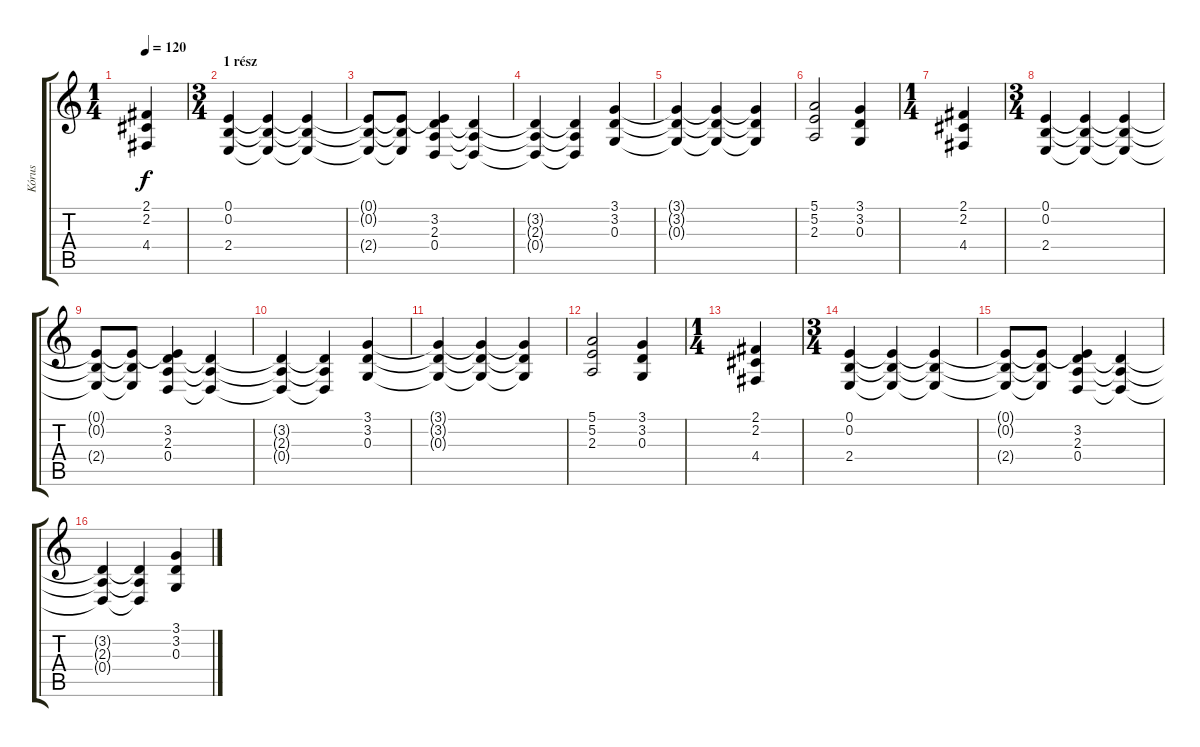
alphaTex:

\track ("Kórus" "Kórus") {instrument choiraahs}
\staff {score tabs}
\tuning (E4 B3 G3 D3 A2 E2) {hide}
\ts (1 4)
\tempo 120
\clef g2
\ks c
(2.1 2.2 4.4).4{dy f} |
\ts (3 4)
\section ("" "1 rész")
(0.1 0.2 2.4).4 (0.1{t} 0.2{t} 2.4{t}).4 (0.1{t} 0.2{t} 2.4{t}).4 |
(0.1{t} 0.2{t} 2.4{t}).8 (0.1{t} 0.2{t} 2.4{t}).8 (0.1{t} 3.2 2.3 0.4).4 (3.2{t} 2.3{t} 0.4{t}).4 |
(3.2{t} 2.3{t} 0.4{t}).4 (3.2{t} 2.3{t} 0.4{t}).4 (3.1 3.2 0.3).4 |
(3.1{t} 3.2{t} 0.3{t}).4 (3.1{t} 3.2{t} 0.3{t}).4 (3.1{t} 3.2{t} 0.3{t}).4 |
(5.1 5.2 2.3).2 (3.1 3.2 0.3).4 |
\ts (1 4)
(2.1 2.2 4.4).4 |
\ts (3 4)
(0.1 0.2 2.4).4 (0.1{t} 0.2{t} 2.4{t}).4 (0.1{t} 0.2{t} 2.4{t}).4 |
(0.1{t} 0.2{t} 2.4{t}).8 (0.1{t} 0.2{t} 2.4{t}).8 (0.1{t} 3.2 2.3 0.4).4 (3.2{t} 2.3{t} 0.4{t}).4 |
(3.2{t} 2.3{t} 0.4{t}).4 (3.2{t} 2.3{t} 0.4{t}).4 (3.1 3.2 0.3).4 |
(3.1{t} 3.2{t} 0.3{t}).4 (3.1{t} 3.2{t} 0.3{t}).4 (3.1{t} 3.2{t} 0.3{t}).4 |
(5.1 5.2 2.3).2 (3.1 3.2 0.3).4 |
\ts (1 4)
(2.1 2.2 4.4).4 |
\ts (3 4)
(0.1 0.2 2.4).4 (0.1{t} 0.2{t} 2.4{t}).4 (0.1{t} 0.2{t} 2.4{t}).4 |
(0.1{t} 0.2{t} 2.4{t}).8 (0.1{t} 0.2{t} 2.4{t}).8 (0.1{t} 3.2 2.3 0.4).4 (3.2{t} 2.3{t} 0.4{t}).4 |
(3.2{t} 2.3{t} 0.4{t}).4 (3.2{t} 2.3{t} 0.4{t}).4 (3.1 3.2 0.3).4
